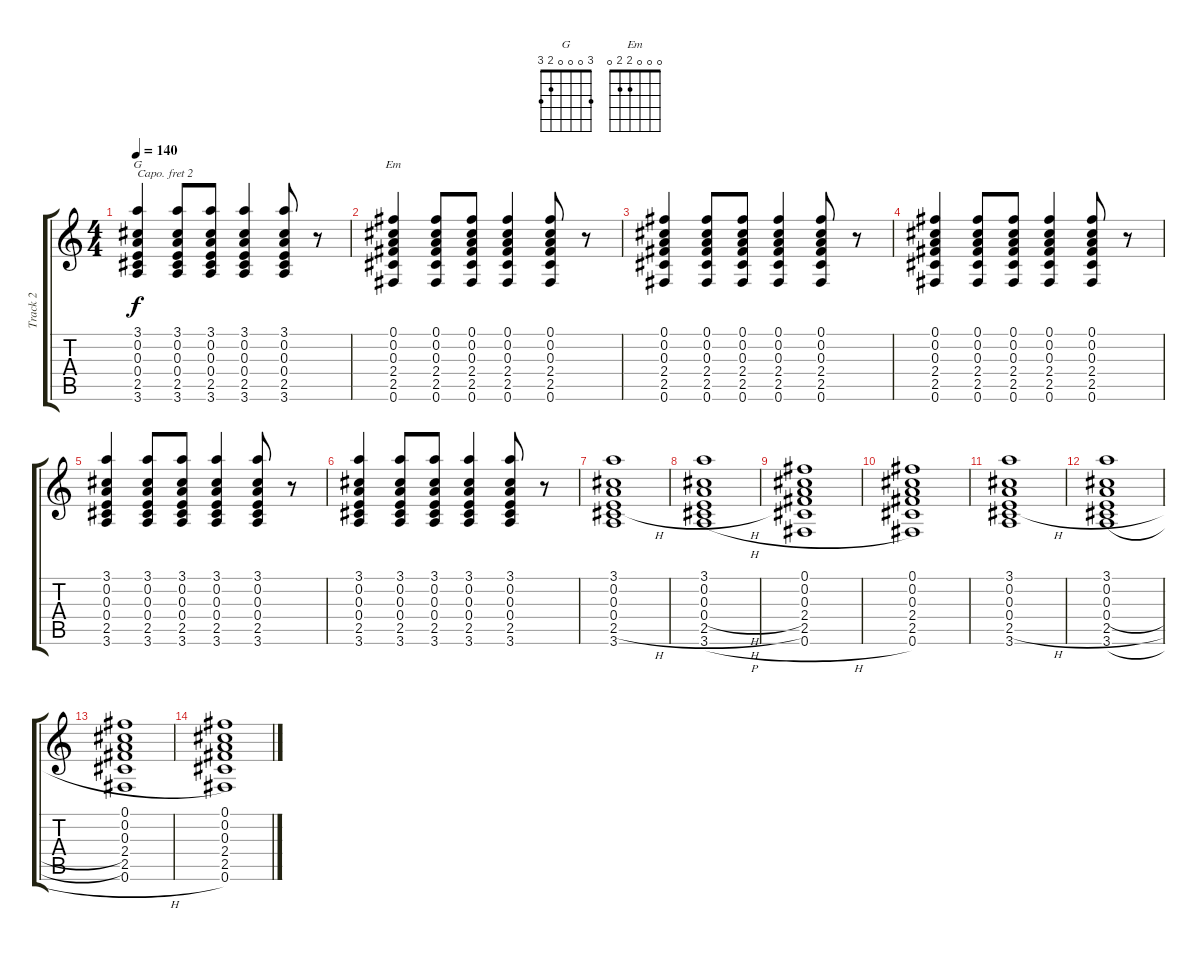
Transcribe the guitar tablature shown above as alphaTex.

\track ("Track 2" "Track 2") {instrument acousticguitarsteel}
\staff {score tabs}
\capo 2
\tuning (E4 B3 G3 D3 A2 E2) {hide}
\chord ("G" 3 0 0 0 2 3)
\chord ("Em" 0 0 0 2 2 0)
\ts (4 4)
\tempo 140
\clef g2
\ks c
(3.1 0.2 0.3 0.4 2.5 3.6).4{ch "G" dy f} (3.1 0.2 0.3 0.4 2.5 3.6).8 (3.1 0.2 0.3 0.4 2.5 3.6).8 (3.1 0.2 0.3 0.4 2.5 3.6).4 (3.1 0.2 0.3 0.4 2.5 3.6).8 r.8 |
(0.1 0.2 0.3 2.4 2.5 0.6).4{ch "Em"} (0.1 0.2 0.3 2.4 2.5 0.6).8 (0.1 0.2 0.3 2.4 2.5 0.6).8 (0.1 0.2 0.3 2.4 2.5 0.6).4 (0.1 0.2 0.3 2.4 2.5 0.6).8 r.8 |
(0.1 0.2 0.3 2.4 2.5 0.6).4 (0.1 0.2 0.3 2.4 2.5 0.6).8 (0.1 0.2 0.3 2.4 2.5 0.6).8 (0.1 0.2 0.3 2.4 2.5 0.6).4 (0.1 0.2 0.3 2.4 2.5 0.6).8 r.8 |
(0.1 0.2 0.3 2.4 2.5 0.6).4 (0.1 0.2 0.3 2.4 2.5 0.6).8 (0.1 0.2 0.3 2.4 2.5 0.6).8 (0.1 0.2 0.3 2.4 2.5 0.6).4 (0.1 0.2 0.3 2.4 2.5 0.6).8 r.8 |
(3.1 0.2 0.3 0.4 2.5 3.6).4 (3.1 0.2 0.3 0.4 2.5 3.6).8 (3.1 0.2 0.3 0.4 2.5 3.6).8 (3.1 0.2 0.3 0.4 2.5 3.6).4 (3.1 0.2 0.3 0.4 2.5 3.6).8 r.8 |
(3.1 0.2 0.3 0.4 2.5 3.6).4 (3.1 0.2 0.3 0.4 2.5 3.6).8 (3.1 0.2 0.3 0.4 2.5 3.6).8 (3.1 0.2 0.3 0.4 2.5 3.6).4 (3.1 0.2 0.3 0.4 2.5 3.6).8 r.8 |
(3.1 0.2 0.3 0.4 2.5{h} 3.6).1 |
(3.1 0.2 0.3 0.4{h} 2.5{h} 3.6{h}).1 |
(0.1 0.2 0.3 2.4 2.5 0.6{h}).1 |
(0.1 0.2 0.3 2.4 2.5 0.6).1 |
(3.1 0.2 0.3 0.4 2.5{h} 3.6).1 |
(3.1 0.2 0.3 0.4{h} 2.5{h} 3.6{h}).1 |
(0.1 0.2 0.3 2.4 2.5 0.6{h}).1 |
(0.1 0.2 0.3 2.4 2.5 0.6).1
